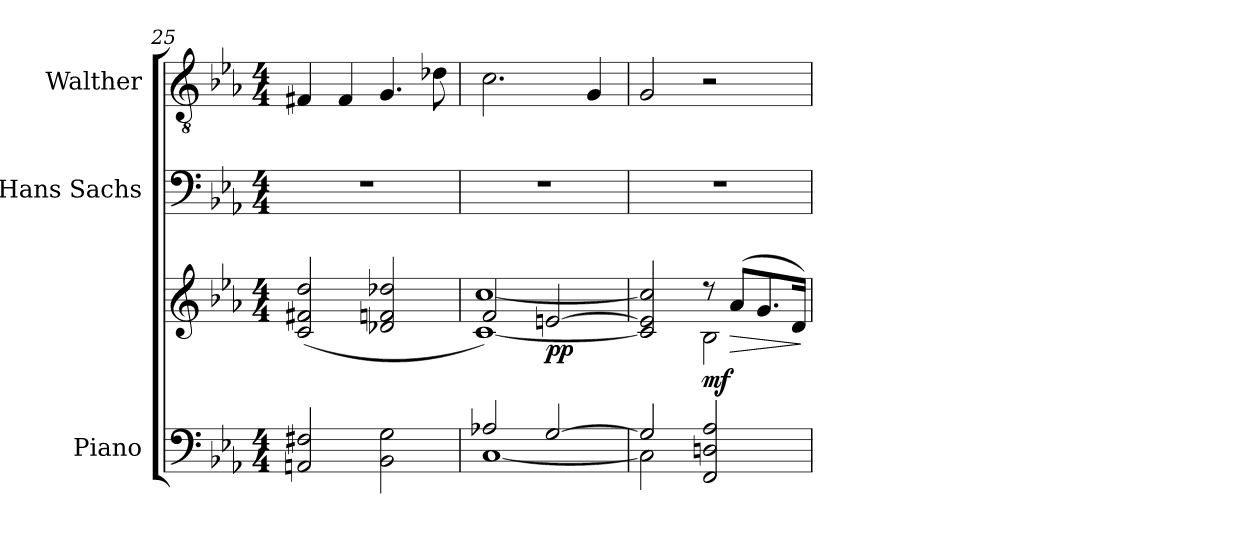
**kern	**kern	**dynam	**kern	**kern
*part3	*part3	*part3	*part2	*part1
*staff4	*staff3	*staff3/4	*staff2	*staff1
*I"Piano	*	*	*I"Hans Sachs	*I"Walther
*I'Pno.	*	*	*I'H. S.	*I'W.
*clefF4	*clefG2	*	*clefF4	*clefGv2
*k[b-e-a-]	*k[b-e-a-]	*	*k[b-e-a-]	*k[b-e-a-]
*M4/4	*M4/4	*	*M4/4	*M4/4
=25	=25	=25	=25	=25
2AAn/ 2F#X/	(<2c/ 2f#X/ 2dd/	.	1r	4F#X/
.	.	.	.	4F#/
2BB-\ 2G\	2d-X/ 2fn/ 2dd-X/	.	.	4.G/
.	.	.	.	8d-X\
=26	=26	=26	=26	=26
*^	*^	*	*	*
2A-X/	[1C	2f/	[1c [1cc)	.	1r	2.c\
!	!	!	!	!LO:DY:b	!	!
[2G/	.	[2en/	.	pp	.	.
.	.	.	.	.	.	4G/
=27	=27	=27	=27	=27	=27	=27
*	*	*	*	*	*	*^
2G/]	2C\]	2c/] 2e/] 2cc/]	2ryy	.	1r	2G/	2ryy
!	!	!	!	!LO:DY:b	!	!	!
2FF/ 2Dn/ 2A-/	2ryy	8r	2B-\	mf	.	2r	8ryy
*	*	*	*	*	*	*MM84	*
!	!	!	!	!LO:HP:b	!	!	!
.	.	(>8a-/L	.	>	.	.	4.ryy
.	.	8.g/	.	.	.	.	.
.	.	16d/Jk)	.	.	.	.	.
*v	*v	*	*	*	*	*	*
*	*v	*v	*	*	*	*
.	.	]	.	.	.
*	*	*	*	*v	*v
=	=	=	=	=
*-	*-	*-	*-	*-
